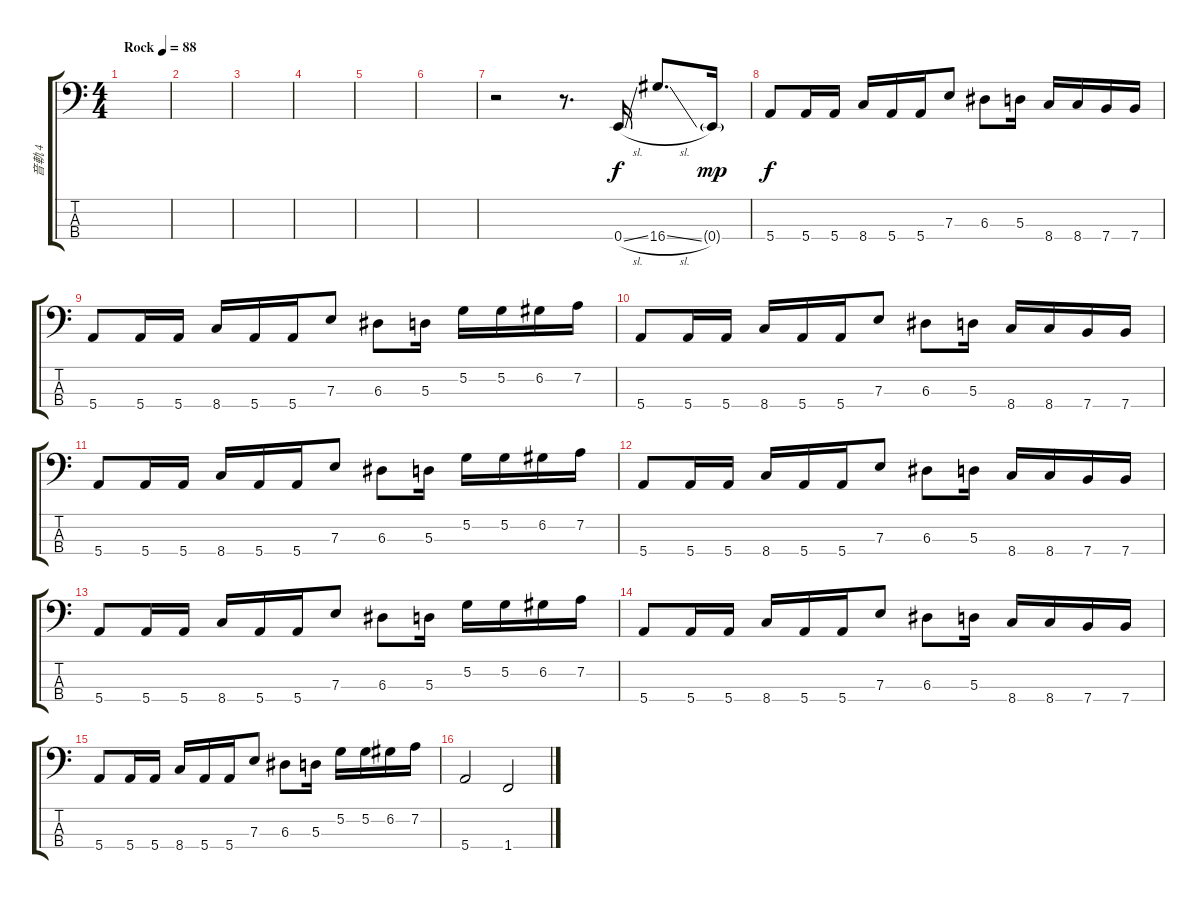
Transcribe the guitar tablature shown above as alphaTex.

\track ("音軌 4" "音軌 4") {instrument electricbassfinger}
\staff {score tabs}
\tuning (G2 D2 A1 E1) {hide}
\ts (4 4)
\tempo (88 "Rock")
\clef f4
\ks c
|
|
|
|
|
|
r.2 r.8{d} 0.4{sl}.16 16.4{sl}.8{d} 0.4{g}.16{dy mp} |
5.4.8{dy f} 5.4.16 5.4.16 8.4.16 5.4.16 5.4.16 7.3.8 6.3.8 5.3.16 8.4.16 8.4.16 7.4.16 7.4.16 |
5.4.8 5.4.16 5.4.16 8.4.16 5.4.16 5.4.16 7.3.8 6.3.8 5.3.16 5.2.16 5.2.16 6.2.16 7.2.16 |
5.4.8 5.4.16 5.4.16 8.4.16 5.4.16 5.4.16 7.3.8 6.3.8 5.3.16 8.4.16 8.4.16 7.4.16 7.4.16 |
5.4.8 5.4.16 5.4.16 8.4.16 5.4.16 5.4.16 7.3.8 6.3.8 5.3.16 5.2.16 5.2.16 6.2.16 7.2.16 |
5.4.8 5.4.16 5.4.16 8.4.16 5.4.16 5.4.16 7.3.8 6.3.8 5.3.16 8.4.16 8.4.16 7.4.16 7.4.16 |
5.4.8 5.4.16 5.4.16 8.4.16 5.4.16 5.4.16 7.3.8 6.3.8 5.3.16 5.2.16 5.2.16 6.2.16 7.2.16 |
5.4.8 5.4.16 5.4.16 8.4.16 5.4.16 5.4.16 7.3.8 6.3.8 5.3.16 8.4.16 8.4.16 7.4.16 7.4.16 |
5.4.8 5.4.16 5.4.16 8.4.16 5.4.16 5.4.16 7.3.8 6.3.8 5.3.16 5.2.16 5.2.16 6.2.16 7.2.16 |
5.4.2 1.4.2
